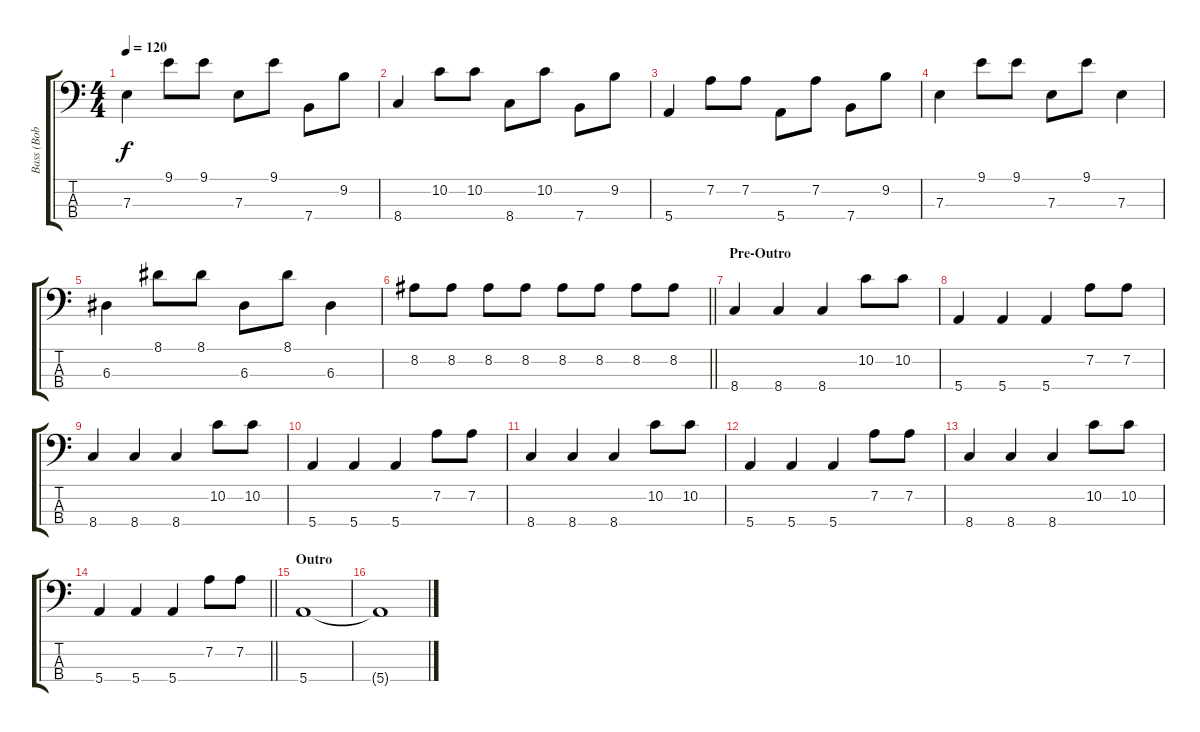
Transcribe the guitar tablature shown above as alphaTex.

\track ("Bass (Bob Hardy)" "Bass (Bob ") {instrument electricbassfinger}
\staff {score tabs}
\tuning (G2 D2 A1 E1) {hide}
\ts (4 4)
\tempo 120
\clef f4
\ks c
7.3.4{dy f} 9.1.8 9.1.8 7.3.8 9.1.8 7.4.8 9.2.8 |
8.4.4 10.2.8 10.2.8 8.4.8 10.2.8 7.4.8 9.2.8 |
5.4.4 7.2.8 7.2.8 5.4.8 7.2.8 7.4.8 9.2.8 |
7.3.4 9.1.8 9.1.8 7.3.8 9.1.8 7.3.4 |
6.3.4 8.1.8 8.1.8 6.3.8 8.1.8 6.3.4 |
\barLineRight lightlight
8.2.8 8.2.8 8.2.8 8.2.8 8.2.8 8.2.8 8.2.8 8.2.8 |
\section ("" "Pre-Outro")
8.4.4{instrument slapbass1} 8.4.4 8.4.4 10.2.8 10.2.8 |
5.4.4 5.4.4 5.4.4 7.2.8 7.2.8 |
8.4.4 8.4.4 8.4.4 10.2.8 10.2.8 |
5.4.4 5.4.4 5.4.4 7.2.8 7.2.8 |
8.4.4 8.4.4 8.4.4 10.2.8 10.2.8 |
5.4.4 5.4.4 5.4.4 7.2.8 7.2.8 |
8.4.4 8.4.4 8.4.4 10.2.8 10.2.8 |
\barLineRight lightlight
5.4.4 5.4.4 5.4.4 7.2.8 7.2.8 |
\section ("" "Outro")
5.4.1{instrument electricbassfinger} |
5.4{t}.1
